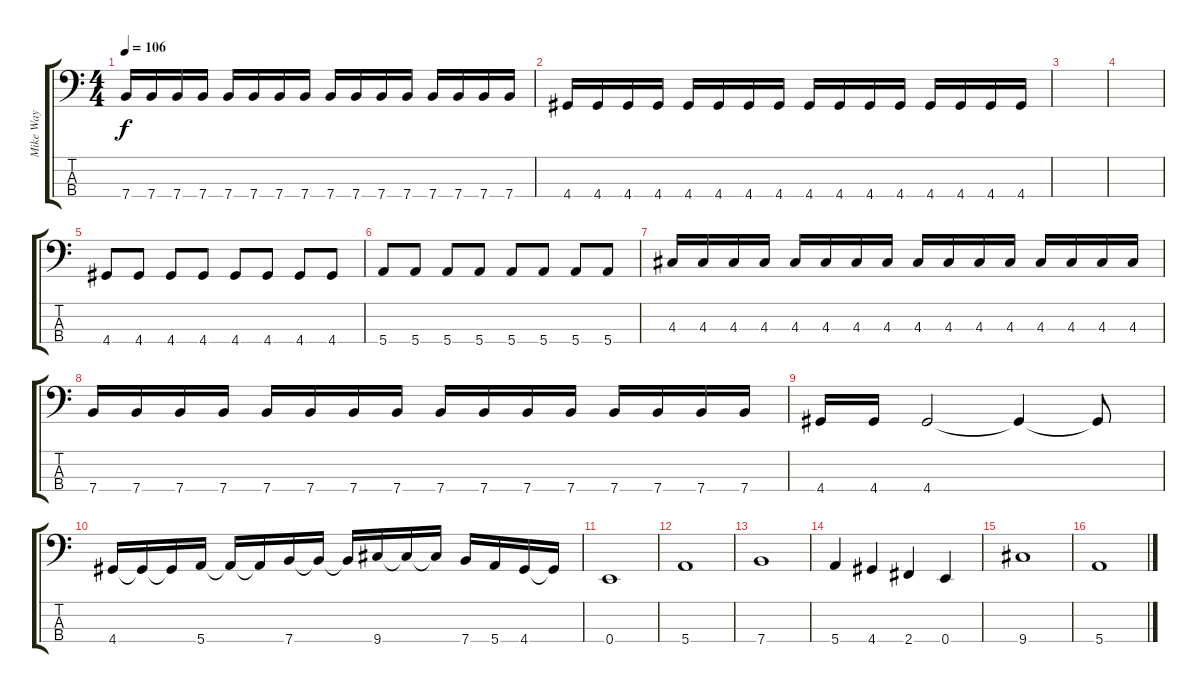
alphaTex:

\track ("Mike Way" "Mike Way") {instrument electricbasspick}
\staff {score tabs}
\tuning (G2 D2 A1 E1) {hide}
\ts (4 4)
\tempo 106
\clef f4
\ks c
7.4.16{dy f} 7.4.16 7.4.16 7.4.16 7.4.16 7.4.16 7.4.16 7.4.16 7.4.16 7.4.16 7.4.16 7.4.16 7.4.16 7.4.16 7.4.16 7.4.16 |
4.4.16 4.4.16 4.4.16 4.4.16 4.4.16 4.4.16 4.4.16 4.4.16 4.4.16 4.4.16 4.4.16 4.4.16 4.4.16 4.4.16 4.4.16 4.4.16 |
|
|
4.4.8 4.4.8 4.4.8 4.4.8 4.4.8 4.4.8 4.4.8 4.4.8 |
5.4.8 5.4.8 5.4.8 5.4.8 5.4.8 5.4.8 5.4.8 5.4.8 |
4.3.16 4.3.16 4.3.16 4.3.16 4.3.16 4.3.16 4.3.16 4.3.16 4.3.16 4.3.16 4.3.16 4.3.16 4.3.16 4.3.16 4.3.16 4.3.16 |
7.4.16 7.4.16 7.4.16 7.4.16 7.4.16 7.4.16 7.4.16 7.4.16 7.4.16 7.4.16 7.4.16 7.4.16 7.4.16 7.4.16 7.4.16 7.4.16 |
4.4.16 4.4.16 4.4.2 4.4{t}.4 4.4{t}.8 |
4.4.16 4.4{t}.16 4.4{t}.16 5.4.16 5.4{t}.16 5.4{t}.16 7.4.16 7.4{t}.16 7.4{t}.16 9.4.16 9.4{t}.16 9.4{t}.16 7.4.16 5.4.16 4.4.16 4.4{t}.16 |
0.4.1 |
5.4.1 |
7.4.1 |
5.4.4 4.4.4 2.4.4 0.4.4 |
9.4.1 |
5.4.1
